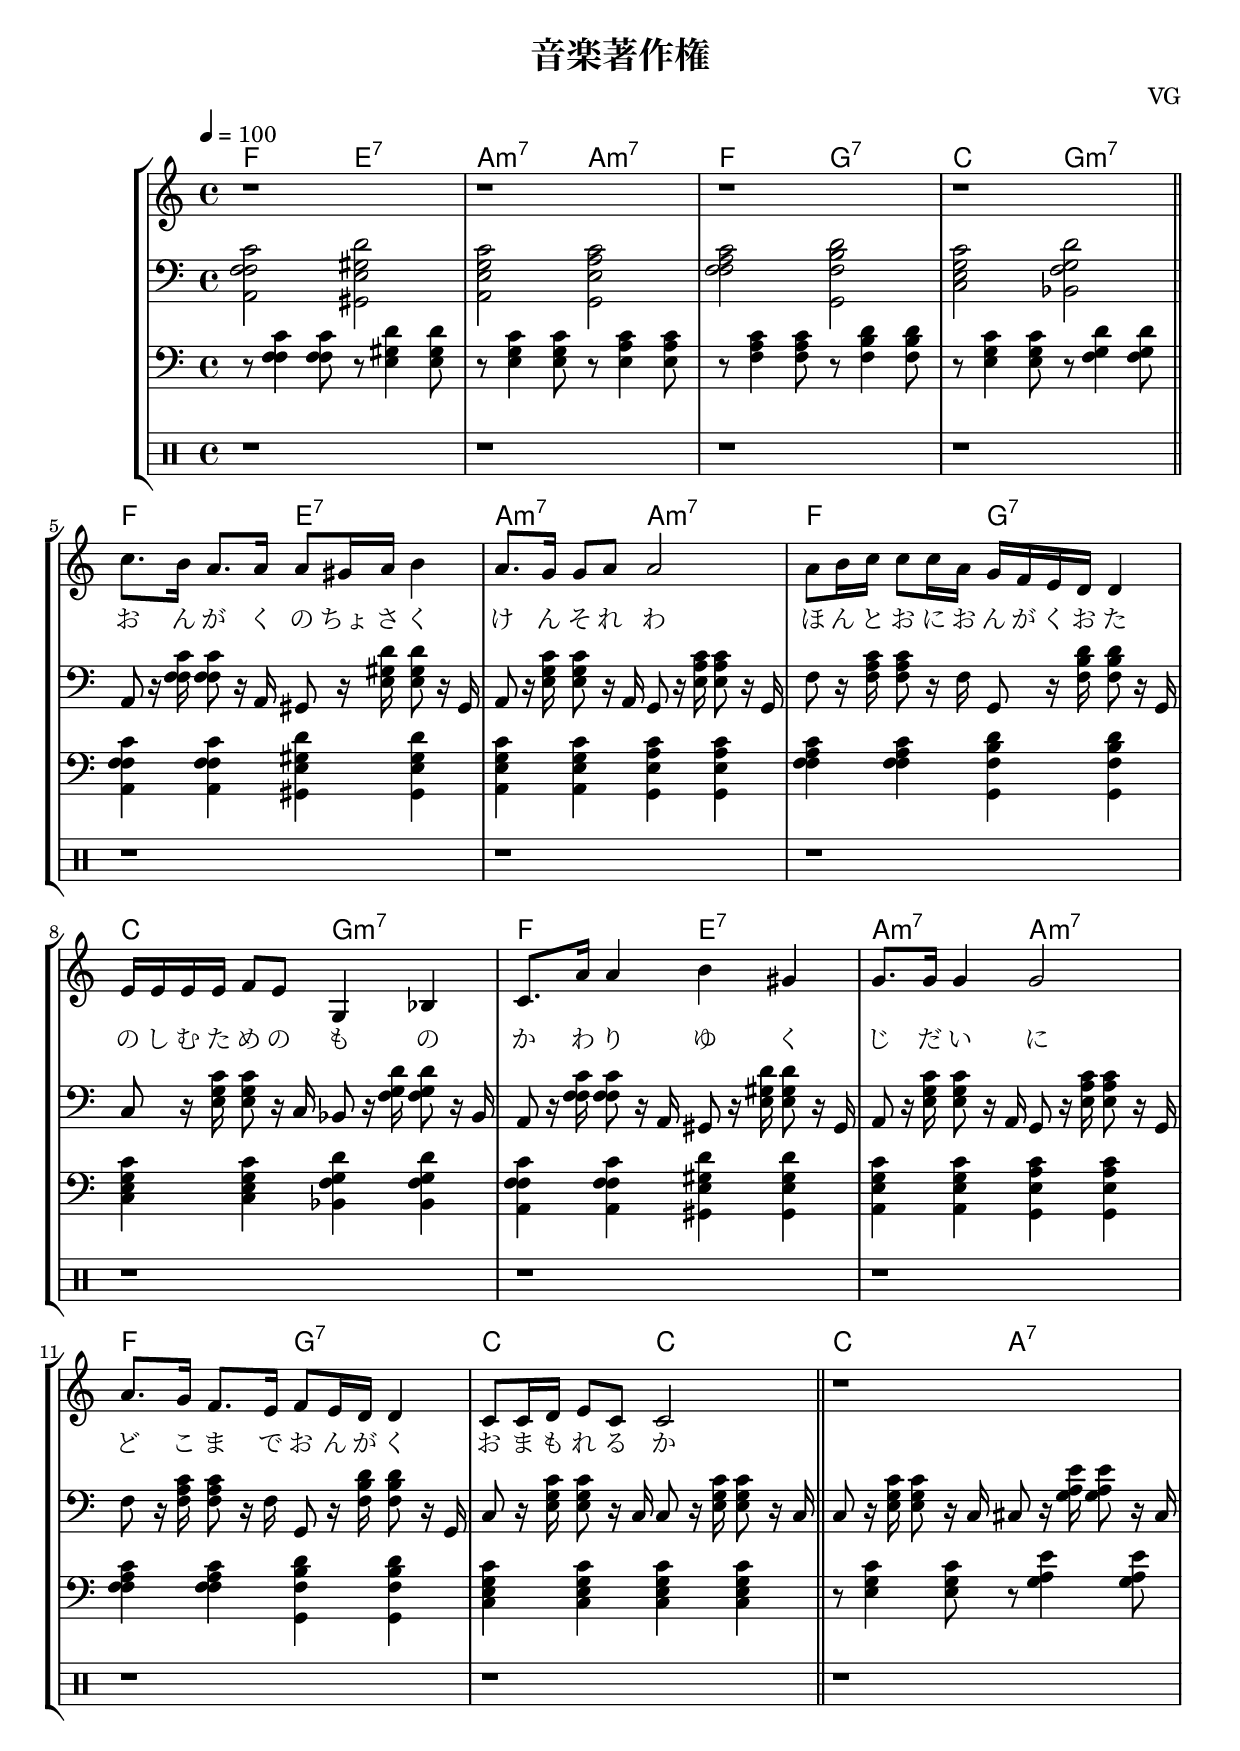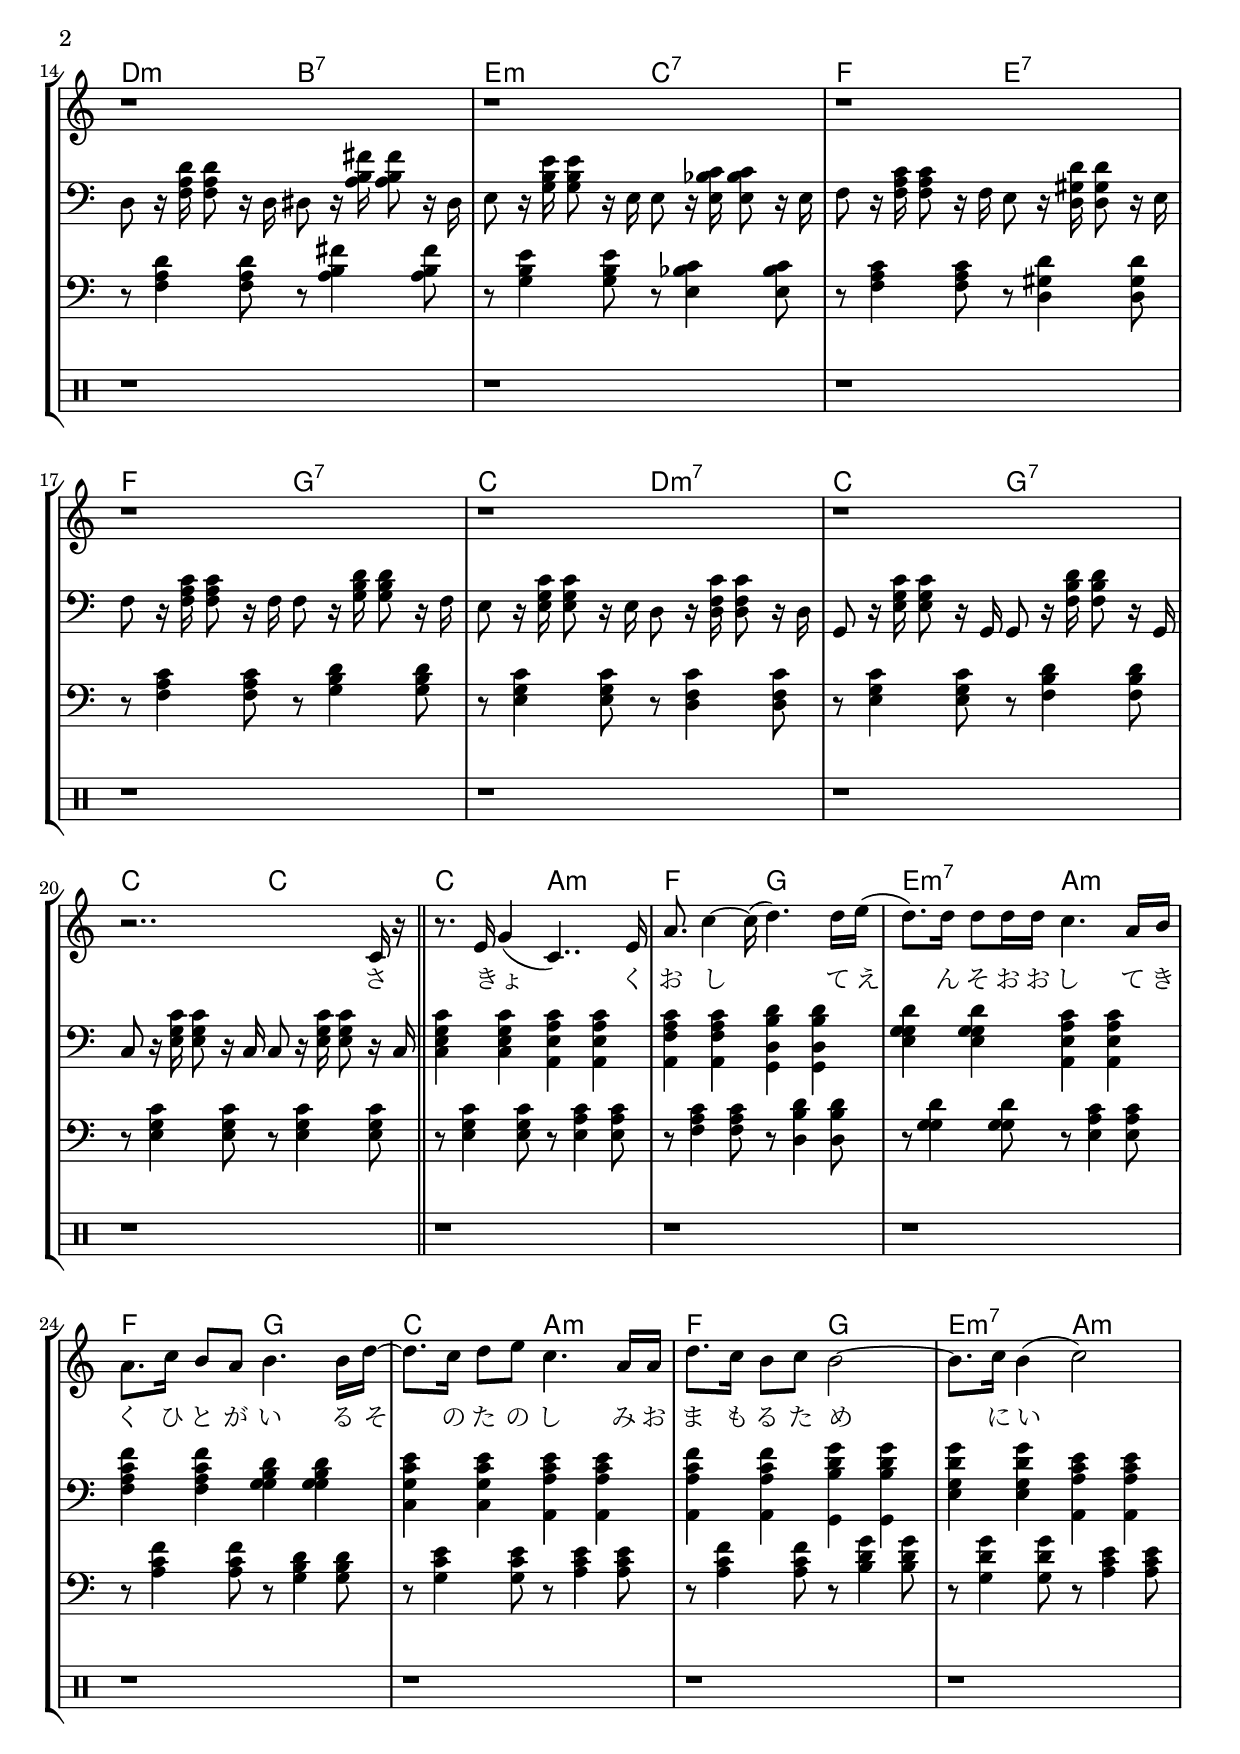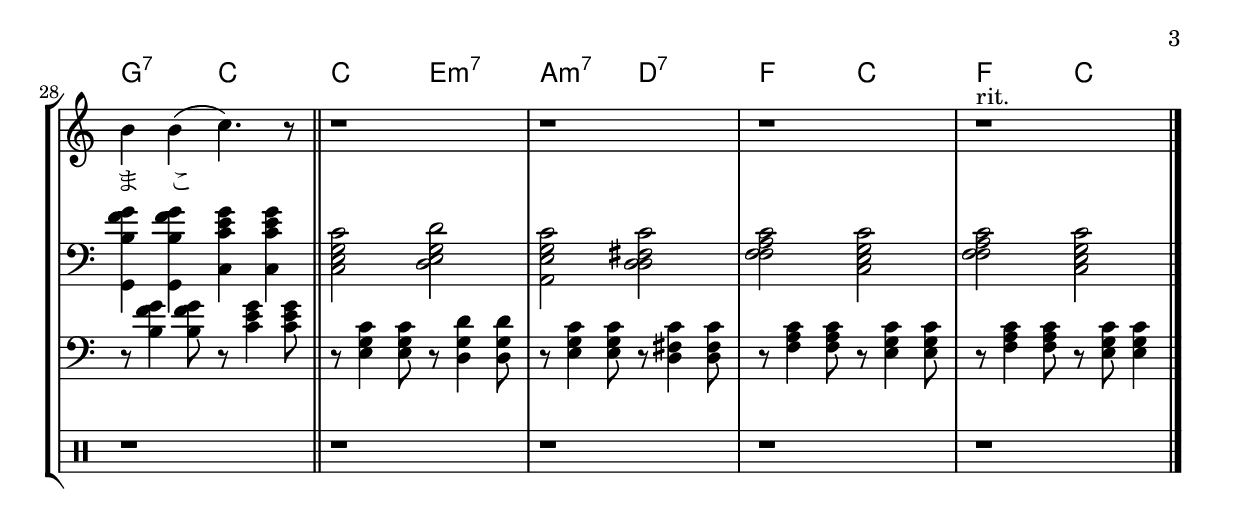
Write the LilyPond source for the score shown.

\version "2.12.1"

\header {
	title = \markup {音楽著作権}
	composer = \markup \center-column {VG}
}

harmony = \chordmode {
	f2 e:7 a:min7 a:min7 f g:7 c g:min7 

	f e:7 a:min7 a:min7 f g:7 c g:min7 f e:7 a:min7 a:min7 f g:7 c c 

	c a:7 d:m b:7 e:m c:7 f e:7 f g:7 c d:min7 c g:7 c c 

	c a:m f g e:min7 a:m f g c a:m f g e:min7 a:m g:7 c 

	c e:min7 a:min7 d:7 f c f c 
}

melody = {
	\key c \major
	\tempo 4 = 100
	r1 | r1 | r1 | r1   
	\set Staff.midiInstrument = #"mmi0.42"
	 c''8.  b'16  a'8.  a'16  a'8  gis'16  a'16  b'4 
	a'8.  g'16  g'8  a'8  a'2 
	a'8  b'16  c''16  c''8  c''16  a'16  g'16  f'16  e'16  d'16  d'4 
	e'16  e'16  e'16  e'16  f'8  e'8  g4  bes4 
	c'8.  a'16  a'4  b'4  gis'4 
	g'8.  g'16  g'4  g'2 
	a'8.  g'16  f'8.  e'16  f'8  e'16  d'16  d'4 
	c'8  c'16  d'16  e'8  c'8  c'2
	r1 | r1 | r1 | r1 | r1 | r1 | r1 | r2.. 
	\set Staff.midiInstrument = #"mmi0.38"
	c'16  r16~ 
	r8.  e'16  g'4  (c'4..)  e'16 
	a'8.  c''4~c''16  (d''4.)  d''16  e''16 
	(d''8.)  d''16  d''8  d''16  d''16  c''4.  a'16  b'16 
	a'8.  c''16  b'8  a'8  b'4.  b'16  d''16~ 
	d''8.  c''16  d''8  e''8  c''4.  a'16  a'16 
	d''8.  c''16  b'8  c''8  b'2~ 
	b'8.  c''16  b'4  (c''2) 
	b'4  b'4  (c''4.)  	r8 	r1 | r1 | r1 | r1^"rit." \bar "|."
}

words = \lyricmode {
	
	お  ん  が  く  の  ちょ  さ  く  け  ん  そ  れ  わ  ほ  ん  と  お  に  お  ん  が  く  お  た  の  し  む  た  め  の  も  の  か  わ  り  ゆ  く  じ  だ  い  に  ど  こ  ま  で  お  ん  が  く  お  ま  も  れ  る  か  
	
	さ  きょ  く  お  し  て  え  ん  そ  お  お  し  て  き  く  ひ  と  が  い  る  そ  の  た  の  し  み  お  ま  も  る  た  め  に  い  ま  こ  そ  
	
}

tempochange = {
	\tempo 4 = 100
	r1 | r1 | r1 | r1 \bar "||"
	\tempo 4 = 100
	r1 | r1 | r1 | r1 | r1 | r1 | r1 | r1 \bar "||"
	\tempo 4 = 100
	r1 | r1 | r1 | r1 | r1 | r1 | r1 | r1 \bar "||"
	\tempo 4 = 100
	r1 | r1 | r1 | r1 | r1 | r1 | r1 | r1 \bar "||"
	\tempo 4 = 100
	r1 | r1 | r1 | \tempo 4 = 75 r2 \tempo 4 = 66 r2 \bar "|."
}

mainacc = {
	\clef bass
	\set Staff.midiInstrument = #"Acoustic grand"
	\key c \major
	\tempo 4 = 100
	<a, f f c'>2
	<gis, e gis d'>2
	<a, e g c'>2
	<g, e a c'>2
	<f f a c'>2
	<g, f b d'>2
	<c e g c'>2
	<bes, f g d'>2
	\bar "||"

	\set Staff.midiInstrument = #"Acoustic grand"
	a,8 r16 <f f c'>16 <f f c'>8 r16 a,16
	gis,8 r16 <e gis d'>16 <e gis d'>8 r16 gis,16
	a,8 r16 <e g c'>16 <e g c'>8 r16 a,16
	g,8 r16 <e a c'>16 <e a c'>8 r16 g,16
	f8 r16 <f a c'>16 <f a c'>8 r16 f16
	g,8 r16 <f b d'>16 <f b d'>8 r16 g,16
	c8 r16 <e g c'>16 <e g c'>8 r16 c16
	bes,8 r16 <f g d'>16 <f g d'>8 r16 bes,16
	a,8 r16 <f f c'>16 <f f c'>8 r16 a,16
	gis,8 r16 <e gis d'>16 <e gis d'>8 r16 gis,16
	a,8 r16 <e g c'>16 <e g c'>8 r16 a,16
	g,8 r16 <e a c'>16 <e a c'>8 r16 g,16
	f8 r16 <f a c'>16 <f a c'>8 r16 f16
	g,8 r16 <f b d'>16 <f b d'>8 r16 g,16
	c8 r16 <e g c'>16 <e g c'>8 r16 c16
	c8 r16 <e g c'>16 <e g c'>8 r16 c16
	\bar "||"

	\set Staff.midiInstrument = #"Acoustic grand"
	c8 r16 <e g c'>16 <e g c'>8 r16 c16
	cis8 r16 <g a e'>16 <g a e'>8 r16 cis16
	d8 r16 <f a d'>16 <f a d'>8 r16 d16
	dis8 r16 <a b fis'>16 <a b fis'>8 r16 dis16
	e8 r16 <g b e'>16 <g b e'>8 r16 e16
	e8 r16 <e bes c'>16 <e bes c'>8 r16 e16
	f8 r16 <f a c'>16 <f a c'>8 r16 f16
	e8 r16 <d gis d'>16 <d gis d'>8 r16 e16
	f8 r16 <f a c'>16 <f a c'>8 r16 f16
	f8 r16 <g b d'>16 <g b d'>8 r16 f16
	e8 r16 <e g c'>16 <e g c'>8 r16 e16
	d8 r16 <d f c'>16 <d f c'>8 r16 d16
	g,8 r16 <e g c'>16 <e g c'>8 r16 g,16
	g,8 r16 <f b d'>16 <f b d'>8 r16 g,16
	c8 r16 <e g c'>16 <e g c'>8 r16 c16
	c8 r16 <e g c'>16 <e g c'>8 r16 c16
	\bar "||"

	\set Staff.midiInstrument = #"Acoustic grand"
	<c e g c'>4 <c e g c'>4
	<a, e a c'>4 <a, e a c'>4
	<a, f a c'>4 <a, f a c'>4
	<g, d b d'>4 <g, d b d'>4
	<e g g d'>4 <e g g d'>4
	<a, e a c'>4 <a, e a c'>4
	<f a c' f'>4 <f a c' f'>4
	<g g b d'>4 <g g b d'>4
	<c g c' e'>4 <c g c' e'>4
	<a, a c' e'>4 <a, a c' e'>4
	<a, a c' f'>4 <a, a c' f'>4
	<g, b d' g'>4 <g, b d' g'>4
	<e g d' g'>4 <e g d' g'>4
	<a, a c' e'>4 <a, a c' e'>4
	<g, b f' g'>4 <g, b f' g'>4
	<c c' e' g'>4 <c c' e' g'>4
	\bar "||"

	\set Staff.midiInstrument = #"Acoustic grand"
	<c e g c'>2
	<e d g d'>2
	<a, e g c'>2
	<d d fis c'>2
	<f f a c'>2
	<c e g c'>2
	<f f a c'>2
	<c e g c'>2
	\bar "|."
}

subacc = {
	\clef bass
	\set Staff.midiInstrument = #"Electric Piano 1"
	\key c \major
	\tempo 4 = 100
	r8 <f f c'>4 <f f c'>8
	r8 <e gis d'>4 <e gis d'>8
	r8 <e g c'>4 <e g c'>8
	r8 <e a c'>4 <e a c'>8
	r8 <f a c'>4 <f a c'>8
	r8 <f b d'>4 <f b d'>8
	r8 <e g c'>4 <e g c'>8
	r8 <f g d'>4 <f g d'>8
	\bar "||"

	\set Staff.midiInstrument = #"Marimba"
	<a, f f c'>4 <a, f f c'>4
	<gis, e gis d'>4 <gis, e gis d'>4
	<a, e g c'>4 <a, e g c'>4
	<g, e a c'>4 <g, e a c'>4
	<f f a c'>4 <f f a c'>4
	<g, f b d'>4 <g, f b d'>4
	<c e g c'>4 <c e g c'>4
	<bes, f g d'>4 <bes, f g d'>4
	<a, f f c'>4 <a, f f c'>4
	<gis, e gis d'>4 <gis, e gis d'>4
	<a, e g c'>4 <a, e g c'>4
	<g, e a c'>4 <g, e a c'>4
	<f f a c'>4 <f f a c'>4
	<g, f b d'>4 <g, f b d'>4
	<c e g c'>4 <c e g c'>4
	<c e g c'>4 <c e g c'>4
	\bar "||"

	\set Staff.midiInstrument = #"Electric Piano 1"
	r8 <e g c'>4 <e g c'>8
	r8 <g a e'>4 <g a e'>8
	r8 <f a d'>4 <f a d'>8
	r8 <a b fis'>4 <a b fis'>8
	r8 <g b e'>4 <g b e'>8
	r8 <e bes c'>4 <e bes c'>8
	r8 <f a c'>4 <f a c'>8
	r8 <d gis d'>4 <d gis d'>8
	r8 <f a c'>4 <f a c'>8
	r8 <g b d'>4 <g b d'>8
	r8 <e g c'>4 <e g c'>8
	r8 <d f c'>4 <d f c'>8
	r8 <e g c'>4 <e g c'>8
	r8 <f b d'>4 <f b d'>8
	r8 <e g c'>4 <e g c'>8
	r8 <e g c'>4 <e g c'>8
	\bar "||"

	\set Staff.midiInstrument = #"Honky-tonk"
	r8 <e g c'>4 <e g c'>8
	r8 <e a c'>4 <e a c'>8
	r8 <f a c'>4 <f a c'>8
	r8 <d b d'>4 <d b d'>8
	r8 <g g d'>4 <g g d'>8
	r8 <e a c'>4 <e a c'>8
	r8 <a c' f'>4 <a c' f'>8
	r8 <g b d'>4 <g b d'>8
	r8 <g c' e'>4 <g c' e'>8
	r8 <a c' e'>4 <a c' e'>8
	r8 <a c' f'>4 <a c' f'>8
	r8 <b d' g'>4 <b d' g'>8
	r8 <g d' g'>4 <g d' g'>8
	r8 <a c' e'>4 <a c' e'>8
	r8 <b f' g'>4 <b f' g'>8
	r8 <c' e' g'>4 <c' e' g'>8
	\bar "||"

	\set Staff.midiInstrument = #"Electric Piano 1"
	r8 <e g c'>4 <e g c'>8
	r8 <d g d'>4 <d g d'>8
	r8 <e g c'>4 <e g c'>8
	r8 <d fis c'>4 <d fis c'>8
	r8 <f a c'>4 <f a c'>8
	r8 <e g c'>4 <e g c'>8
	r8 <f a c'>4 <f a c'>8
	r8 <e g c'>8 <e g c'>4
	\bar "|."
}

percA = {
	\drummode {
	r1 |r1 |r1 |r1 \bar "||"
	r1 |r1 |r1 |r1 |r1 |r1 |r1 |r1 \bar "||"
	r1 |r1 |r1 |r1 |r1 |r1 |r1 |r1 \bar "||"
	r1 |r1 |r1 |r1 |r1 |r1 |r1 |r1 \bar "||"
	r1 |r1 |r1 |r1 \bar "|."
	}
}

percB = {
	\drummode {
	r1 |r1 |r1 |r1 \bar "||"
	r1 |r1 |r1 |r1 |r1 |r1 |r1 |r1 \bar "||"
	r1 |r1 |r1 |r1 |r1 |r1 |r1 |r1 \bar "||"
	r1 |r1 |r1 |r1 |r1 |r1 |r1 |r1 \bar "||"
	r1 |r1 |r1 |r1 \bar "|."
	}
}

percC = {
	\drummode {
	r1 |r1 |r1 |r1 \bar "||"
	r1 |r1 |r1 |r1 |r1 |r1 |r1 |r1 \bar "||"
	r1 |r1 |r1 |r1 |r1 |r1 |r1 |r1 \bar "||"
	r1 |r1 |r1 |r1 |r1 |r1 |r1 |r1 \bar "||"
	r1 |r1 |r1 |r1 \bar "|."
	}
}

percD = {
	\drummode {
	r1 |r1 |r1 |r1 \bar "||"
	r1 |r1 |r1 |r1 |r1 |r1 |r1 |r1 \bar "||"
	r1 |r1 |r1 |r1 |r1 |r1 |r1 |r1 \bar "||"
	r1 |r1 |r1 |r1 |r1 |r1 |r1 |r1 \bar "||"
	r1 |r1 |r1 |r1 \bar "|."
	}
}

percE = {
	\drummode {
	r1 |r1 |r1 |r1 \bar "||"
	r1 |r1 |r1 |r1 |r1 |r1 |r1 |r1 \bar "||"
	r1 |r1 |r1 |r1 |r1 |r1 |r1 |r1 \bar "||"
	r1 |r1 |r1 |r1 |r1 |r1 |r1 |r1 \bar "||"
	r1 |r1 |r1 |r1 \bar "|."
	}
}

\score {
	<<
		\new StaffGroup <<
			\new ChordNames {\harmony}
			\new Voice = "melody" {\melody}
			\new Lyrics \lyricsto "melody" \words
			\new Staff = "mainacc" {\mainacc}
			\new Staff = "subacc" {\subacc}
			\new DrumStaff <<
				\new DrumVoice {\percA}
				\new DrumVoice {\percB}
				\new DrumVoice {\percC}
				\new DrumVoice {\percD}
				\new DrumVoice {\percE}
			>>
		>>
	>>
	\layout { }
}
